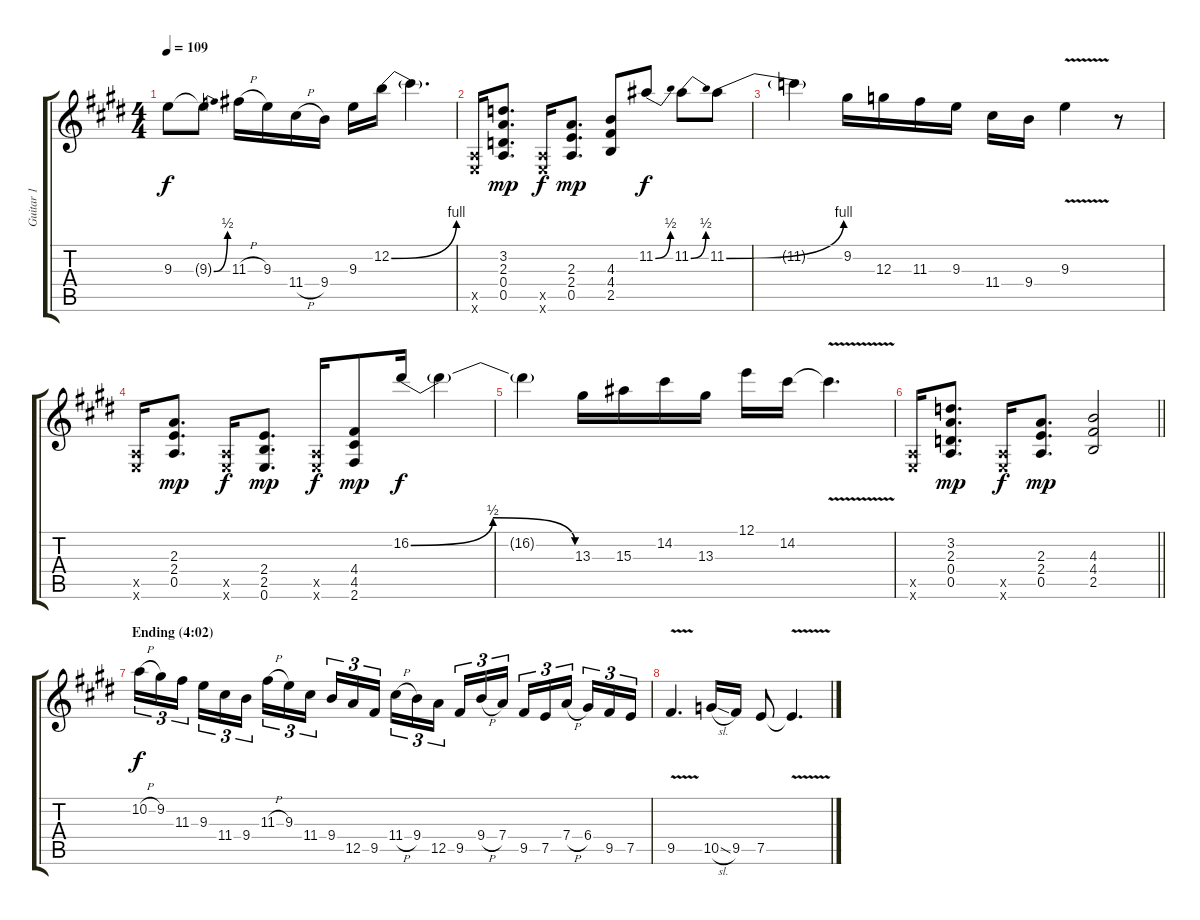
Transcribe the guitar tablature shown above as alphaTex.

\track ("Guitar 1" "Guitar 1") {instrument distortionguitar}
\staff {score tabs}
\tuning (E4 B3 G3 D3 A2 E2) {hide}
\ts (4 4)
\tempo 109
\clef g2
\ks e
9.3.8{dy f} 9.3{be (bend 0 0 60 2) t}.8 11.3{h}.16 9.3.16 11.4{h}.16 9.4.16 9.3.16 12.2{be (bend 0 0 60 4)}.16 12.2{t}.4{d} |
(0.5{x} 0.6{x}).16 (3.2 2.3 0.4 0.5).8{d dy mp} (0.5{x} 0.6{x}).16{dy f} (2.3 2.4 0.5).8{d dy mp} (4.3 4.4 2.5).8 11.2{be (bend 0 0 60 2)}.8{dy f} 11.2{be (bend 0 0 60 2)}.8 11.2{be (bend 0 0 60 4)}.8 |
11.2{t}.4 9.2.16 12.3.16 11.3.16 9.3.16 11.4.16 9.4.16 9.3{v}.4 r.8 |
(0.5{x} 0.6{x}).16 (2.3 2.4 0.5).8{d dy mp} (0.5{x} 0.6{x}).16{dy f} (2.4 2.5 0.6).8{d dy mp} (0.5{x} 0.6{x}).16{dy f} (4.4 4.5 2.6).8{dy mp} 16.2{be (bendrelease 0 0 8 2 30 2 60 0)}.16{dy f} 16.2{t}.4 |
16.2{t}.4 13.3.16 15.3.16 14.2.16 13.3.16 12.1.16 14.2.16 14.2{v t}.4{d} |
\barLineRight lightlight
(0.5{x} 0.6{x}).16 (3.2 2.3 0.4 0.5).8{d dy mp} (0.5{x} 0.6{x}).16{dy f} (2.3 2.4 0.5).8{d dy mp} (4.3 4.4 2.5).2 |
\section ("" "Ending (4:02)")
10.2{h}.16{tu (3 2) dy f} 9.2.16{tu (3 2)} 11.3.16{tu (3 2) beam splitsecondary} 9.3.16{tu (3 2)} 11.4.16{tu (3 2)} 9.4.16{tu (3 2)} 11.3{h}.16{tu (3 2)} 9.3.16{tu (3 2)} 11.4.16{tu (3 2) beam splitsecondary} 9.4.16{tu (3 2)} 12.5.16{tu (3 2)} 9.5.16{tu (3 2)} 11.4{h}.16{tu (3 2)} 9.4.16{tu (3 2)} 12.5.16{tu (3 2) beam splitsecondary} 9.5.16{tu (3 2)} 9.4{h}.16{tu (3 2)} 7.4.16{tu (3 2)} 9.5.16{tu (3 2)} 7.5.16{tu (3 2)} 7.4{h}.16{tu (3 2) beam splitsecondary} 6.4.16{tu (3 2)} 9.5.16{tu (3 2)} 7.5.16{tu (3 2)} |
9.5{v}.4{d} 10.5{sl}.16 9.5.16 7.5.8 7.5{v t}.4{d}
